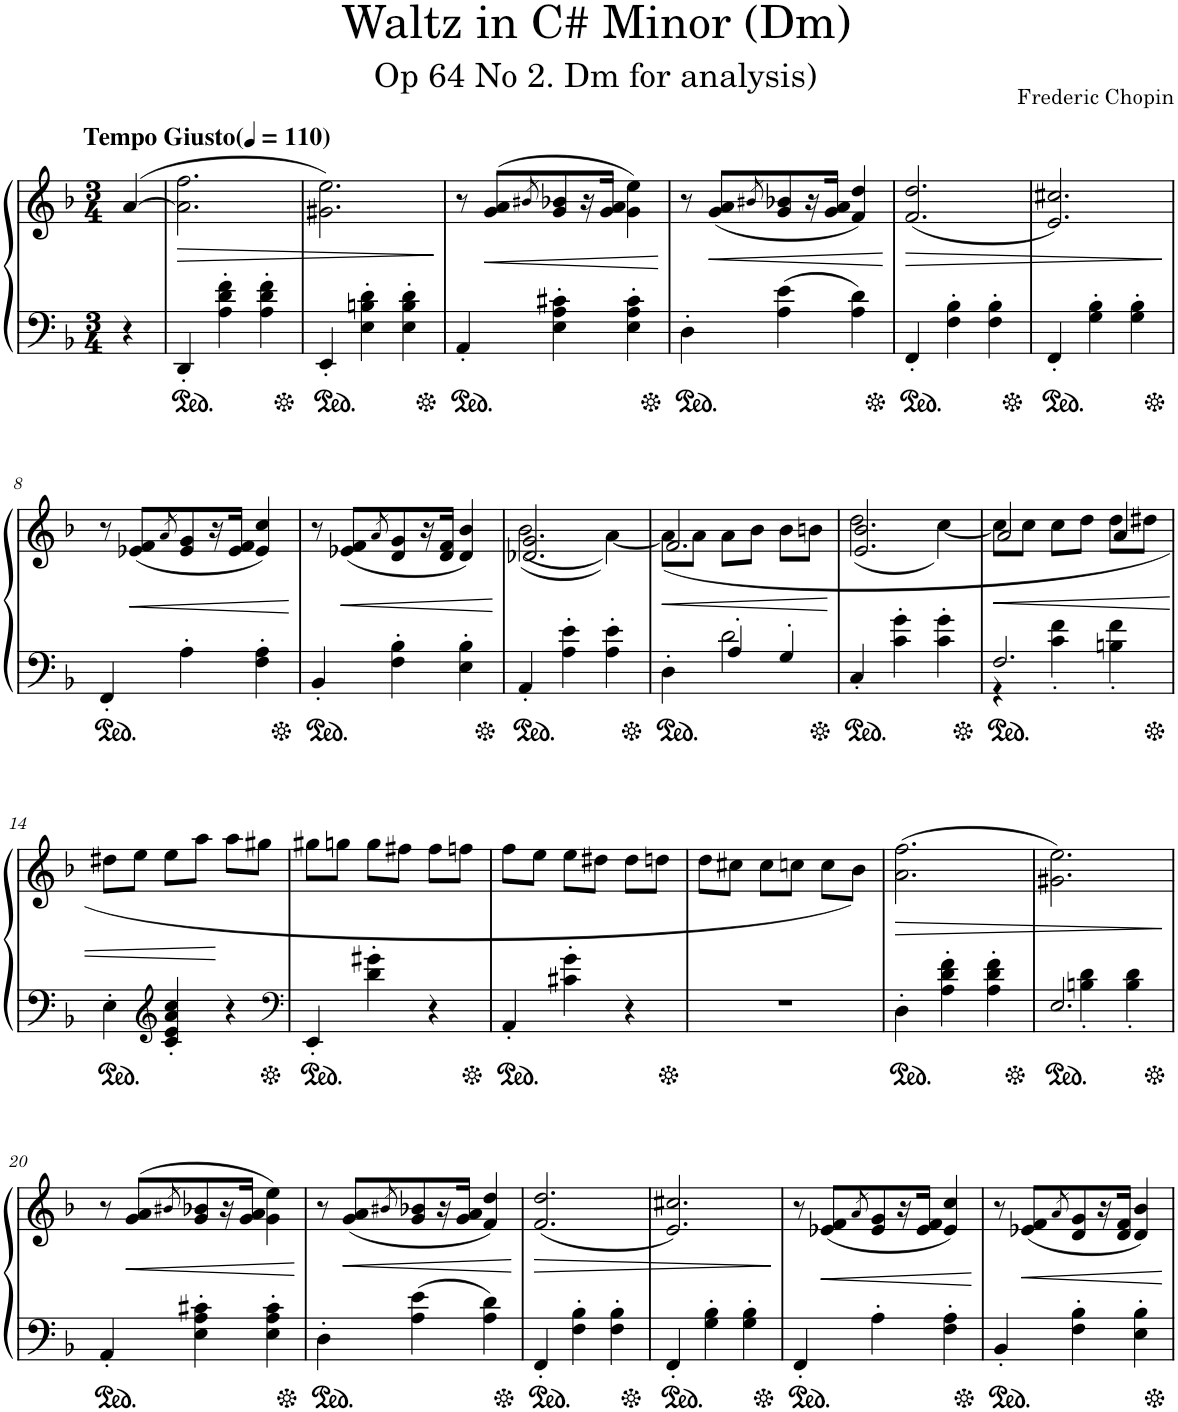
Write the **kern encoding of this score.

**kern	**kern	**dynam
*part1	*part1	*part1
*staff2	*staff1	*staff1/2
*I"Piano	*	*
*I'Pno.	*	*
*clefF4	*clefG2	*
*k[b-]	*k[b-]	*
*M3/4	*M3/4	*
*MM110	*MM110	*
=1	=1	=1
!	!LO:TX:a:B:t=Tempo Giusto	!
4r	([4a/	.
=2	=2	=2
!	!	!LO:HP:b
4DD'/	2.a\] 2.ff\	>
4A\' 4d\' 4f\'	.	.
4A\' 4d\' 4f\'	.	.
=3	=3	=3
4EE'/	2.g#X\ 2.ee\)	.
4E\' 4Bn\' 4d\'	.	.
4E\' 4B\' 4d\'	.	.
.	.	]
=4	=4	=4
4AA'/	8r	.
!	!	!LO:HP:b
.	(8g/ 8a/L	<
.	8qb#X/	.
4E\' 4A\' 4c#X\'	8g/ 8b-X/	.
.	16r	.
.	16g/ 16a/JJ	.
4E\' 4A\' 4c#\'	4g\ 4ee\)	.
.	.	[
=5	=5	=5
4D'\	8r	.
!	!	!LO:HP:b
.	(8g/ 8a/L	<
.	8qb#X/	.
4A\ 4e\	8g/ 8b-X/	.
.	16r	.
.	16g/ 16a/JJ	.
4A\ 4d\	4f/ 4dd/)	.
.	.	[
=6	=6	=6
!	!	!LO:HP:b
4FF'/	(2.f/ 2.dd/	>
4F\' 4B-\'	.	.
4F\' 4B-\'	.	.
=7	=7	=7
4FF'/	2.e/ 2.cc#X/)	.
4G\' 4B-\'	.	.
4G\' 4B-\'	.	.
.	.	]
!!LO:LB:g=z
=8	=8	=8
4FF'/	8r	.
!	!	!LO:HP:b
.	(8e-X/ 8f/L	<
.	8qa/	.
4A'\	8e-/ 8g/	.
.	16r	.
.	16e-/ 16f/JJ	.
4F\' 4A\'	4e-/ 4cc/)	.
.	.	[
=9	=9	=9
4BB-'/	8r	.
!	!	!LO:HP:b
.	(8e-X/ 8f/L	<
.	8qa/	.
4F\' 4B-\'	8d/ 8g/	.
.	16r	.
.	16d/ 16f/JJ	.
4E\' 4B-\'	4d/ 4b-/)	.
.	.	[
=10	=10	=10
*	*^	*
4AA'/	2.d-X/ 2.g/	((2b-\	.
4A\' 4e\'	.	.	.
4A\' 4e\'	.	[4a\))	.
=11	=11	=11	=11
*^	*	*	*
!	!	!	!	!LO:HP:b
4D'\	4ryy	2.f/	(8a\L]	<
.	.	.	8a\J	.
4A'/	2d\	.	8a\L	.
.	.	.	8b-\J	.
4G'/	.	.	8b-\L	.
.	.	.	8bn\J	.
*v	*v	*	*	*
*	*v	*v	*
.	.	[
=12	=12	=12
*	*^	*
4C'/	2.e/ 2.b-/	(2dd\	.
4c\' 4g\'	.	.	.
4c\' 4g\'	.	[4cc\)	.
=13	=13	=13	=13
*^	*	*	*
!	!	!	!	!LO:HP:b
2.F/	4r	2a/	8cc\L]	<
.	.	.	8cc\J	.
.	4c\' 4f\'	.	8cc\L	.
.	.	.	8dd\J	.
.	4Bn\' 4f\'	4a/	8dd\L	.
.	.	.	8dd#X\J	.
*v	*v	*	*	*
*	*v	*v	*
!!LO:LB:g=z
=14	=14	=14
4E'\	8dd#X\L	.
.	8ee\J	.
*clefG2	*	*
4c/' 4e/' 4a/' 4cc/'	8ee\L	.
.	8aa\J	.
4r	8aa\L	[
.	8gg#X\J	.
=15	=15	=15
*clefF4	*	*
4EE'/	8gg#X\L	.
.	8ggn\J	.
4d\' 4g#X\'	8gg\L	.
.	8ff#X\J	.
4r	8ff#\L	.
.	8ffn\J	.
=16	=16	=16
4AA'/	8ff\L	.
.	8ee\J	.
4c#X\' 4g\'	8ee\L	.
.	8dd#X\J	.
4r	8dd#\L	.
.	8ddn\J	.
=17	=17	=17
2.r	8dd\L	.
.	8cc#X\J	.
.	8cc#\L	.
.	8ccn\J	.
.	8cc\L	.
.	8b-\J)	.
=18	=18	=18
!	!	!LO:HP:b
4D'\	(2.a\ 2.ff\	>
4A\' 4d\' 4f\'	.	.
4A\' 4d\' 4f\'	.	.
=19	=19	=19
*^	*	*
2.E/	4ryy	2.g#X\ 2.ee\)	.
.	4Bn\' 4d\'	.	.
.	4B\' 4d\'	.	.
*v	*v	*	*
.	.	]
!!LO:LB:g=z
=20	=20	=20
4AA'/	8r	.
!	!	!LO:HP:b
.	(8g/ 8a/L	<
.	8qb#X/	.
4E\' 4A\' 4c#X\'	8g/ 8b-X/	.
.	16r	.
.	16g/ 16a/JJ	.
4E\' 4A\' 4c#\'	4g\ 4ee\)	.
.	.	[
=21	=21	=21
4D'\	8r	.
!	!	!LO:HP:b
.	(8g/ 8a/L	<
.	8qb#X/	.
4A\ 4e\	8g/ 8b-X/	.
.	16r	.
.	16g/ 16a/JJ	.
4A\ 4d\	4f/ 4dd/)	.
.	.	[
=22	=22	=22
!	!	!LO:HP:b
4FF'/	(2.f/ 2.dd/	>
4F\' 4B-\'	.	.
4F\' 4B-\'	.	.
=23	=23	=23
4FF'/	2.e/ 2.cc#X/)	.
4G\' 4B-\'	.	.
4G\' 4B-\'	.	.
.	.	]
=24	=24	=24
4FF'/	8r	.
!	!	!LO:HP:b
.	(8e-X/ 8f/L	<
.	8qa/	.
4A'\	8e-/ 8g/	.
.	16r	.
.	16e-/ 16f/JJ	.
4F\' 4A\'	4e-/ 4cc/)	.
.	.	[
=25	=25	=25
4BB-'/	8r	.
!	!	!LO:HP:b
.	(8e-X/ 8f/L	<
.	8qa/	.
4F\' 4B-\'	8d/ 8g/	.
.	16r	.
.	16d/ 16f/JJ	.
4E\' 4B-\'	4d/ 4b-/)	.
.	.	[
=	=	=
*-	*-	*-
